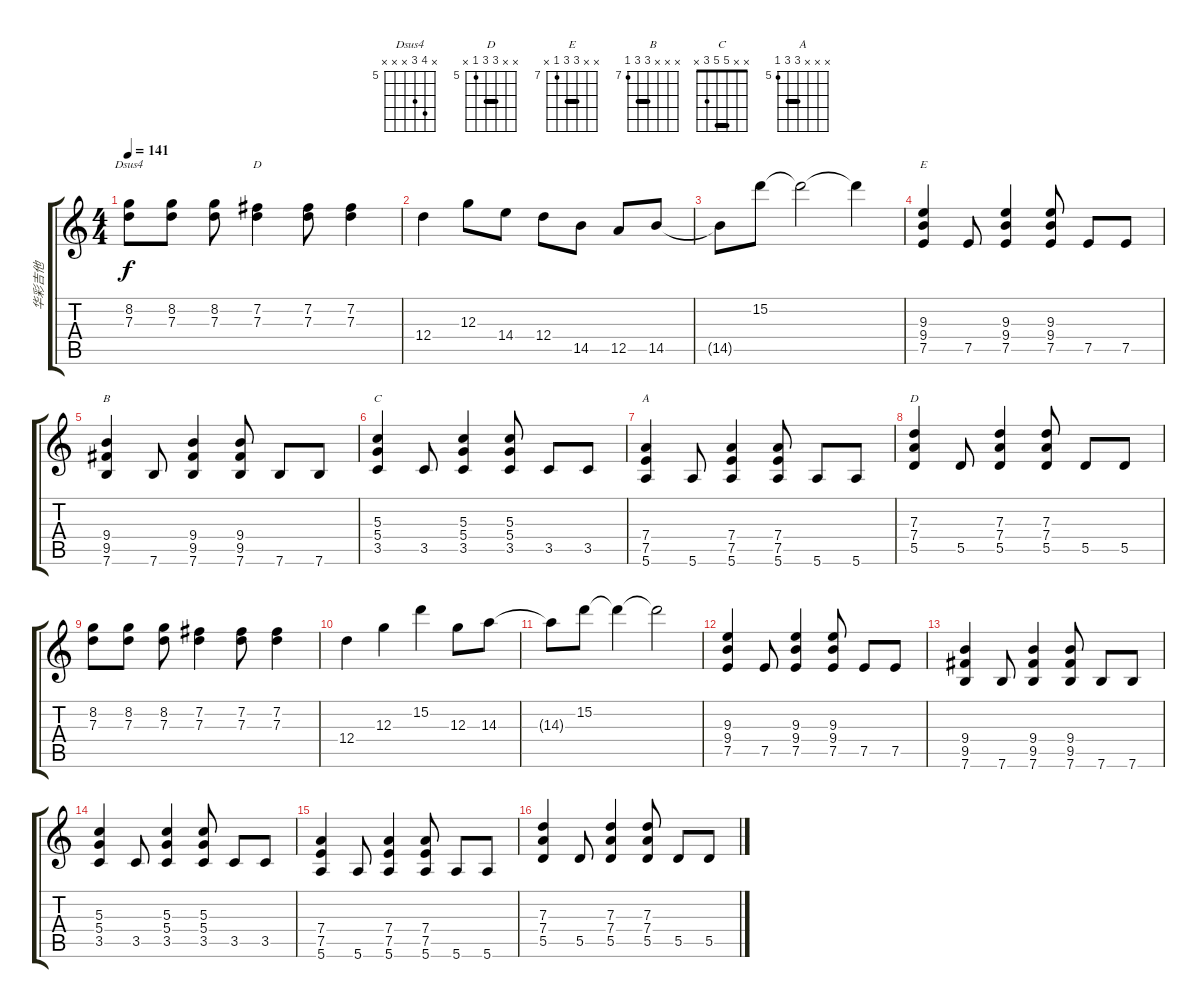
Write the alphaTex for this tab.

\track ("华彩吉他" "华彩吉他") {instrument distortionguitar}
\staff {score tabs}
\tuning (E4 B3 G3 D3 A2 E2) {hide}
\chord ("Dsus4" x 8 7 x x x) {firstfret 5}
\chord ("D" x 7 7 x x x) {firstfret 5 barre 7}
\chord ("E" x x 9 9 7 x) {firstfret 7 barre 9}
\chord ("B" x x x 9 9 7) {firstfret 7 barre 9}
\chord ("C" x x 5 5 3 x) {barre 5}
\chord ("A" x x x 7 7 5) {firstfret 5 barre 7}
\chord ("D" x x 7 7 5 x) {firstfret 5 barre 7}
\ts (4 4)
\tempo 141
\clef g2
\ks c
(8.2 7.3).8{ch "Dsus4" dy f} (8.2 7.3).8 (8.2 7.3).8 (7.2 7.3).4{ch "D"} (7.2 7.3).8 (7.2 7.3).4 |
12.4.4{volume 16} 12.3.8 14.4.8 12.4.8 14.5.8 12.5.8 14.5.8 |
14.5{t}.8 15.2.8 15.2{t}.2 15.2{t}.4 |
(9.3 9.4 7.5).4{ch "E" volume 12} 7.5.8 (9.3 9.4 7.5).4 (9.3 9.4 7.5).8 7.5.8 7.5.8 |
(9.4 9.5 7.6).4{ch "B"} 7.6.8 (9.4 9.5 7.6).4 (9.4 9.5 7.6).8 7.6.8 7.6.8 |
(5.3 5.4 3.5).4{ch "C"} 3.5.8 (5.3 5.4 3.5).4 (5.3 5.4 3.5).8 3.5.8 3.5.8 |
(7.4 7.5 5.6).4{ch "A"} 5.6.8 (7.4 7.5 5.6).4 (7.4 7.5 5.6).8 5.6.8 5.6.8 |
(7.3 7.4 5.5).4{ch "D"} 5.5.8 (7.3 7.4 5.5).4 (7.3 7.4 5.5).8 5.5.8 5.5.8 |
(8.2 7.3).8 (8.2 7.3).8 (8.2 7.3).8 (7.2 7.3).4 (7.2 7.3).8 (7.2 7.3).4 |
12.4.4{volume 16} 12.3.4 15.2.4 12.3.8 14.3.8 |
14.3{t}.8 15.2.8 15.2{t}.4 15.2{t}.2 |
(9.3 9.4 7.5).4{volume 12} 7.5.8 (9.3 9.4 7.5).4 (9.3 9.4 7.5).8 7.5.8 7.5.8 |
(9.4 9.5 7.6).4 7.6.8 (9.4 9.5 7.6).4 (9.4 9.5 7.6).8 7.6.8 7.6.8 |
(5.3 5.4 3.5).4 3.5.8 (5.3 5.4 3.5).4 (5.3 5.4 3.5).8 3.5.8 3.5.8 |
(7.4 7.5 5.6).4 5.6.8 (7.4 7.5 5.6).4 (7.4 7.5 5.6).8 5.6.8 5.6.8 |
(7.3 7.4 5.5).4 5.5.8 (7.3 7.4 5.5).4 (7.3 7.4 5.5).8 5.5.8 5.5.8
